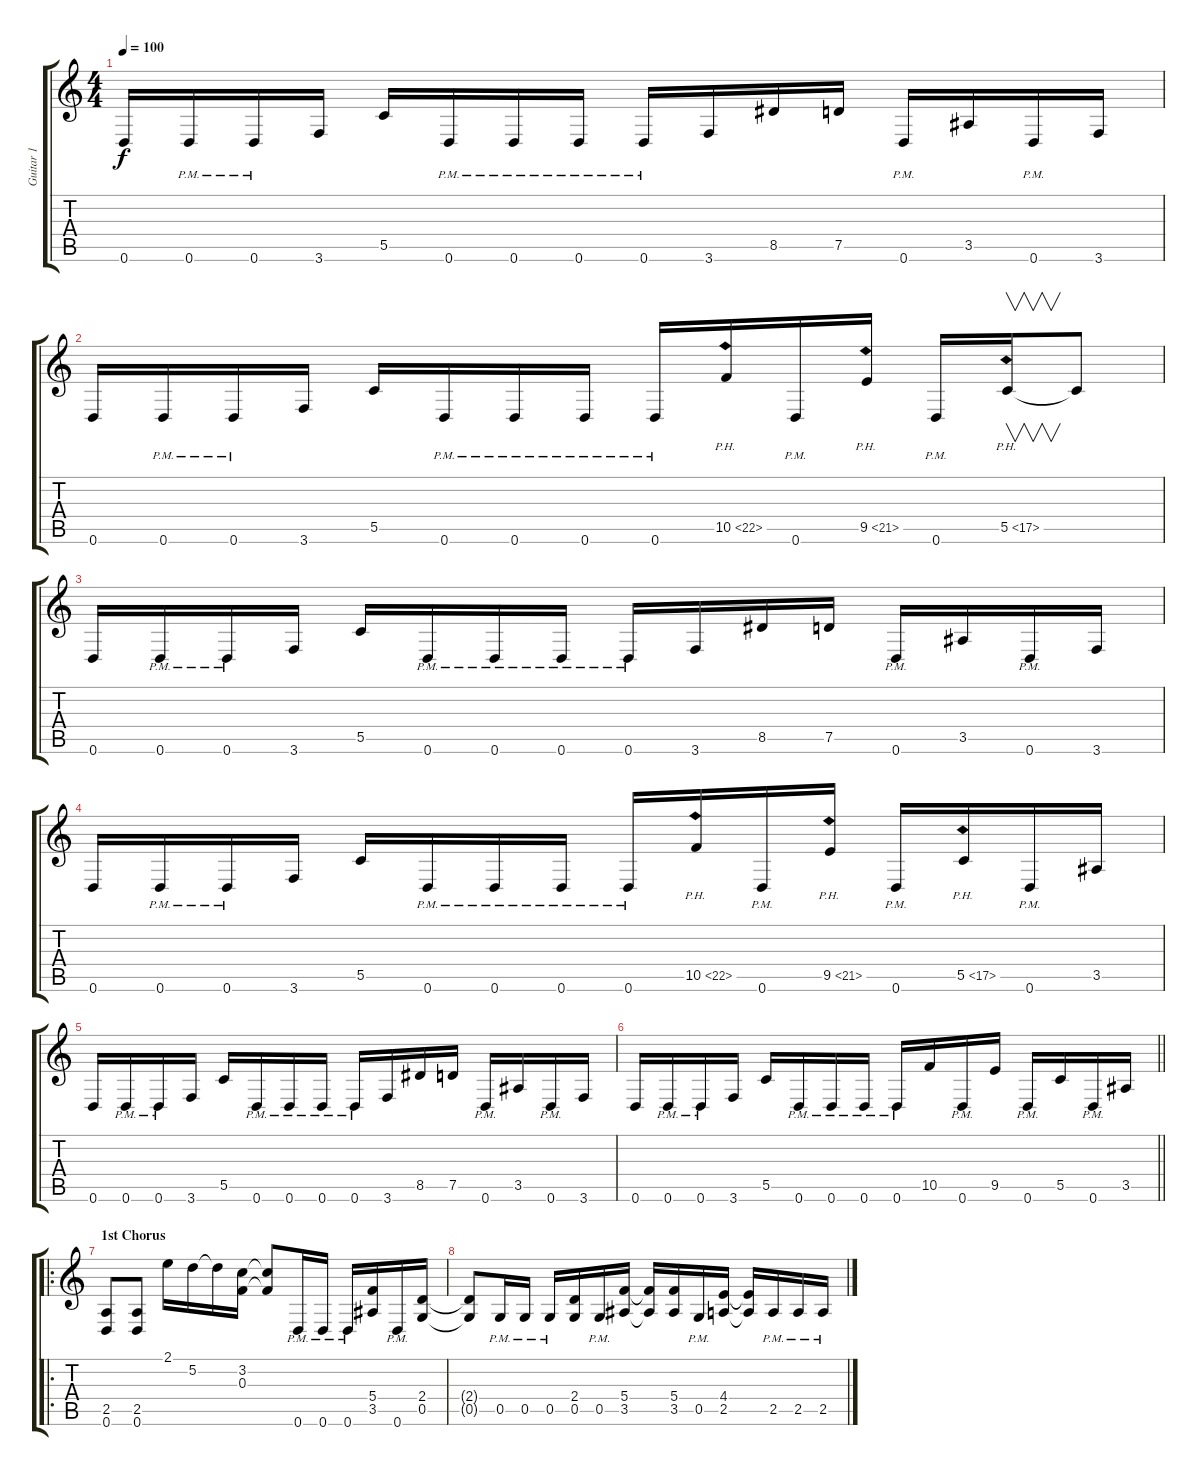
\track ("Guitar 1" "Guitar 1") {instrument distortionguitar}
\staff {score tabs}
\tuning (D4 A3 F3 C3 G2 D2) {hide}
\ts (4 4)
\tempo 100
\clef g2
\ks c
0.6.16{dy f} 0.6{pm}.16 0.6{pm}.16 3.6.16 5.5.16 0.6{pm}.16 0.6{pm}.16 0.6{pm}.16 0.6{pm}.16 3.6.16 8.5.16 7.5.16 0.6{pm}.16 3.5.16 0.6{pm}.16 3.6.16 |
0.6.16 0.6{pm}.16 0.6{pm}.16 3.6.16 5.5.16 0.6{pm}.16 0.6{pm}.16 0.6{pm}.16 0.6{pm}.16 10.5{ph 12}.16 0.6{pm}.16 9.5{ph 12}.16 0.6{pm}.16 5.5{ph 12}.16{v} 5.5{t}.8 |
0.6.16 0.6{pm}.16 0.6{pm}.16 3.6.16 5.5.16 0.6{pm}.16 0.6{pm}.16 0.6{pm}.16 0.6{pm}.16 3.6.16 8.5.16 7.5.16 0.6{pm}.16 3.5.16 0.6{pm}.16 3.6.16 |
0.6.16 0.6{pm}.16 0.6{pm}.16 3.6.16 5.5.16 0.6{pm}.16 0.6{pm}.16 0.6{pm}.16 0.6{pm}.16 10.5{ph 12}.16 0.6{pm}.16 9.5{ph 12}.16 0.6{pm}.16 5.5{ph 12}.16 0.6{pm}.16 3.5.16 |
0.6.16 0.6{pm}.16 0.6{pm}.16 3.6.16 5.5.16 0.6{pm}.16 0.6{pm}.16 0.6{pm}.16 0.6{pm}.16 3.6.16 8.5.16 7.5.16 0.6{pm}.16 3.5.16 0.6{pm}.16 3.6.16 |
\barLineRight lightlight
0.6.16 0.6{pm}.16 0.6{pm}.16 3.6.16 5.5.16 0.6{pm}.16 0.6{pm}.16 0.6{pm}.16 0.6{pm}.16 10.5.16 0.6{pm}.16 9.5.16 0.6{pm}.16 5.5.16 0.6{pm}.16 3.5.16 |
\ro
\section ("" "1st Chorus")
(2.5 0.6).8 (2.5 0.6).8 2.1.16 5.2.16 5.2{t}.16 (3.2 0.3).16 (3.2{t} 0.3{t}).8 0.6{pm}.16 0.6{pm}.16 0.6{pm}.16 (5.4 3.5).16 0.6{pm}.16 (2.4 0.5).16 |
(2.4{t} 0.5{t}).8 0.5{pm}.16 0.5{pm}.16 0.5{pm}.16 (2.4 0.5).16 0.5{pm}.16 (5.4 3.5).16 (5.4{t} 3.5{t}).16 (5.4 3.5).16 0.5{pm}.16 (4.4 2.5).16 (4.4{t} 2.5{t}).16 2.5{pm}.16 2.5{pm}.16 2.5{pm}.16
